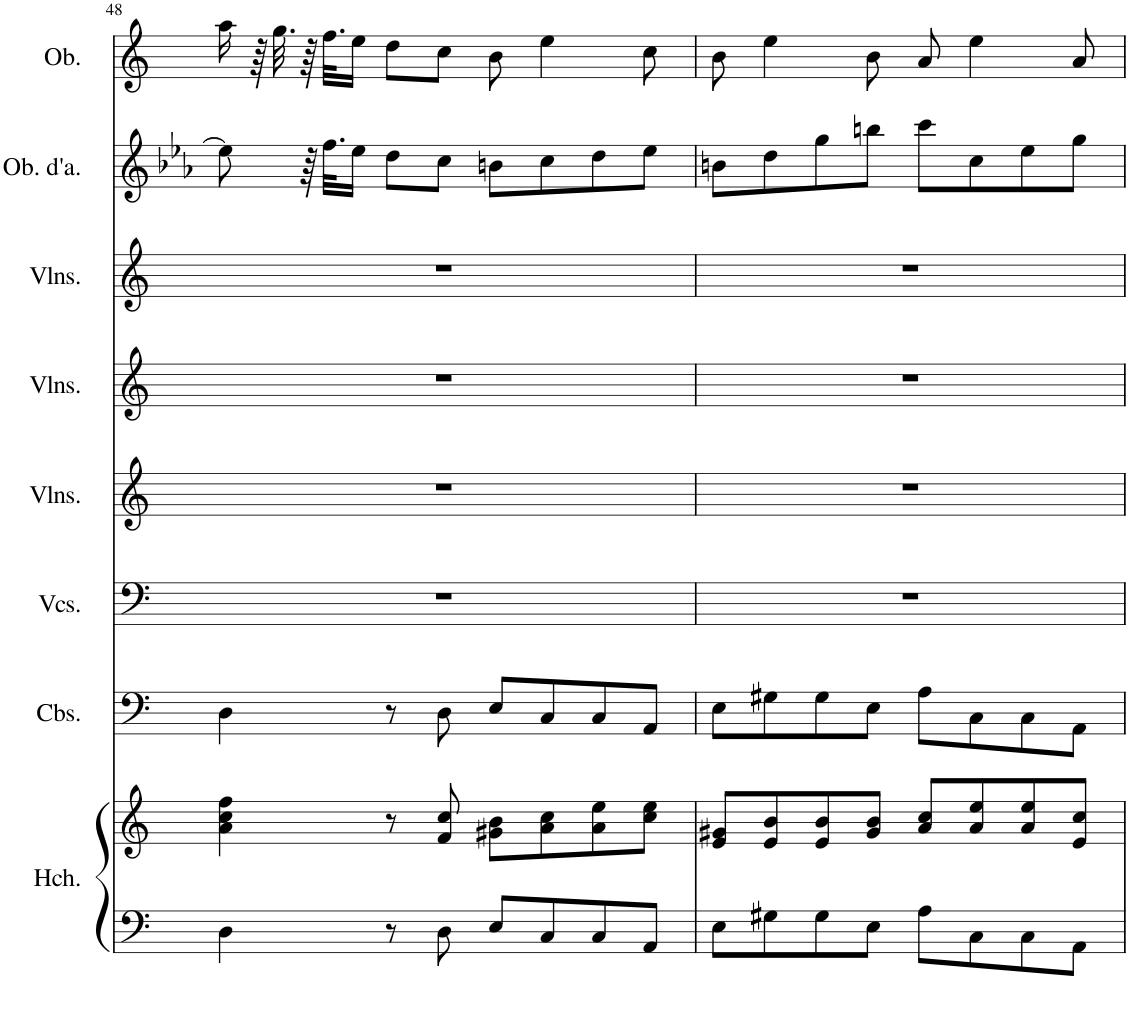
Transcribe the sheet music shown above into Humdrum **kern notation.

**kern	**kern	**kern	**kern	**kern	**kern	**kern	**kern	**kern
*part8	*part8	*part7	*part6	*part5	*part4	*part3	*part2	*part1
*staff9	*staff8	*staff7	*staff6	*staff5	*staff4	*staff3	*staff2	*staff1
*I"Harpsichord, Harpsichord	*	*I"Contrabasses, Double Bass	*I"Violoncellos, Cello	*I"Violins, Viola	*I"Violins, Violin II	*I"Violins, Violin I	*I"Oboe d'amore	*I"Oboe
*I'Hch.	*	*I'Cbs.	*I'Vcs.	*I'Vlns.	*I'Vlns.	*I'Vlns.	*I'Ob. d'a.	*I'Ob.
!!LO:PB:g=z
*clefF4	*clefG2	*clefF4	*clefF4	*clefG2	*clefG2	*clefG2	*clefG2	*clefG2
*	*	*Trd7c12	*	*	*	*	*Trd2c3	*
*k[]	*k[]	*k[]	*k[]	*k[]	*k[]	*k[]	*k[b-e-a-]	*k[]
*M4/4	*M4/4	*M4/4	*M4/4	*M4/4	*M4/4	*M4/4	*M4/4	*M4/4
=48	=48	=48	=48	=48	=48	=48	=48	=48
4D\	4a\ 4cc\ 4ff\	4D\	1r	1r	1r	1r	8ee-\]	16aa\
.	.	.	.	.	.	.	.	64r
.	.	.	.	.	.	.	.	32.gg\
.	.	.	.	.	.	.	64r	64r
.	.	.	.	.	.	.	32.ff\KLL	32.ff\KLL
.	.	.	.	.	.	.	16ee-\JJ	16ee\JJ
8r	8r	8r	.	.	.	.	8dd\L	8dd\L
8D\	8f/ 8cc/	8D\	.	.	.	.	8cc\J	8cc\J
8E/L	8g#X\ 8b\L	8E/L	.	.	.	.	8bn\L	8b\
8C/	8a\ 8cc\	8C/	.	.	.	.	8cc\	4ee\
8C/	8a\ 8ee\	8C/	.	.	.	.	8dd\	.
8AA/J	8cc\ 8ee\J	8AA/J	.	.	.	.	8ee-\J	8cc\
=49	=49	=49	=49	=49	=49	=49	=49	=49
8E\L	8e/ 8g#X/L	8E\L	1r	1r	1r	1r	8bn\L	8b\
8G#X\	8e/ 8b/	8G#X\	.	.	.	.	8dd\	4ee\
8G#\	8e/ 8b/	8G#\	.	.	.	.	8gg\	.
8E\J	8g#/ 8b/J	8E\J	.	.	.	.	8bbn\J	8b\
8A\L	8a/ 8cc/L	8A\L	.	.	.	.	8ccc\L	8a/
8C\	8a/ 8ee/	8C\	.	.	.	.	8cc\	4ee\
8C\	8a/ 8ee/	8C\	.	.	.	.	8ee-\	.
8AA\J	8e/ 8cc/J	8AA\J	.	.	.	.	8gg\J	8a/
=	=	=	=	=	=	=	=	=
*-	*-	*-	*-	*-	*-	*-	*-	*-
